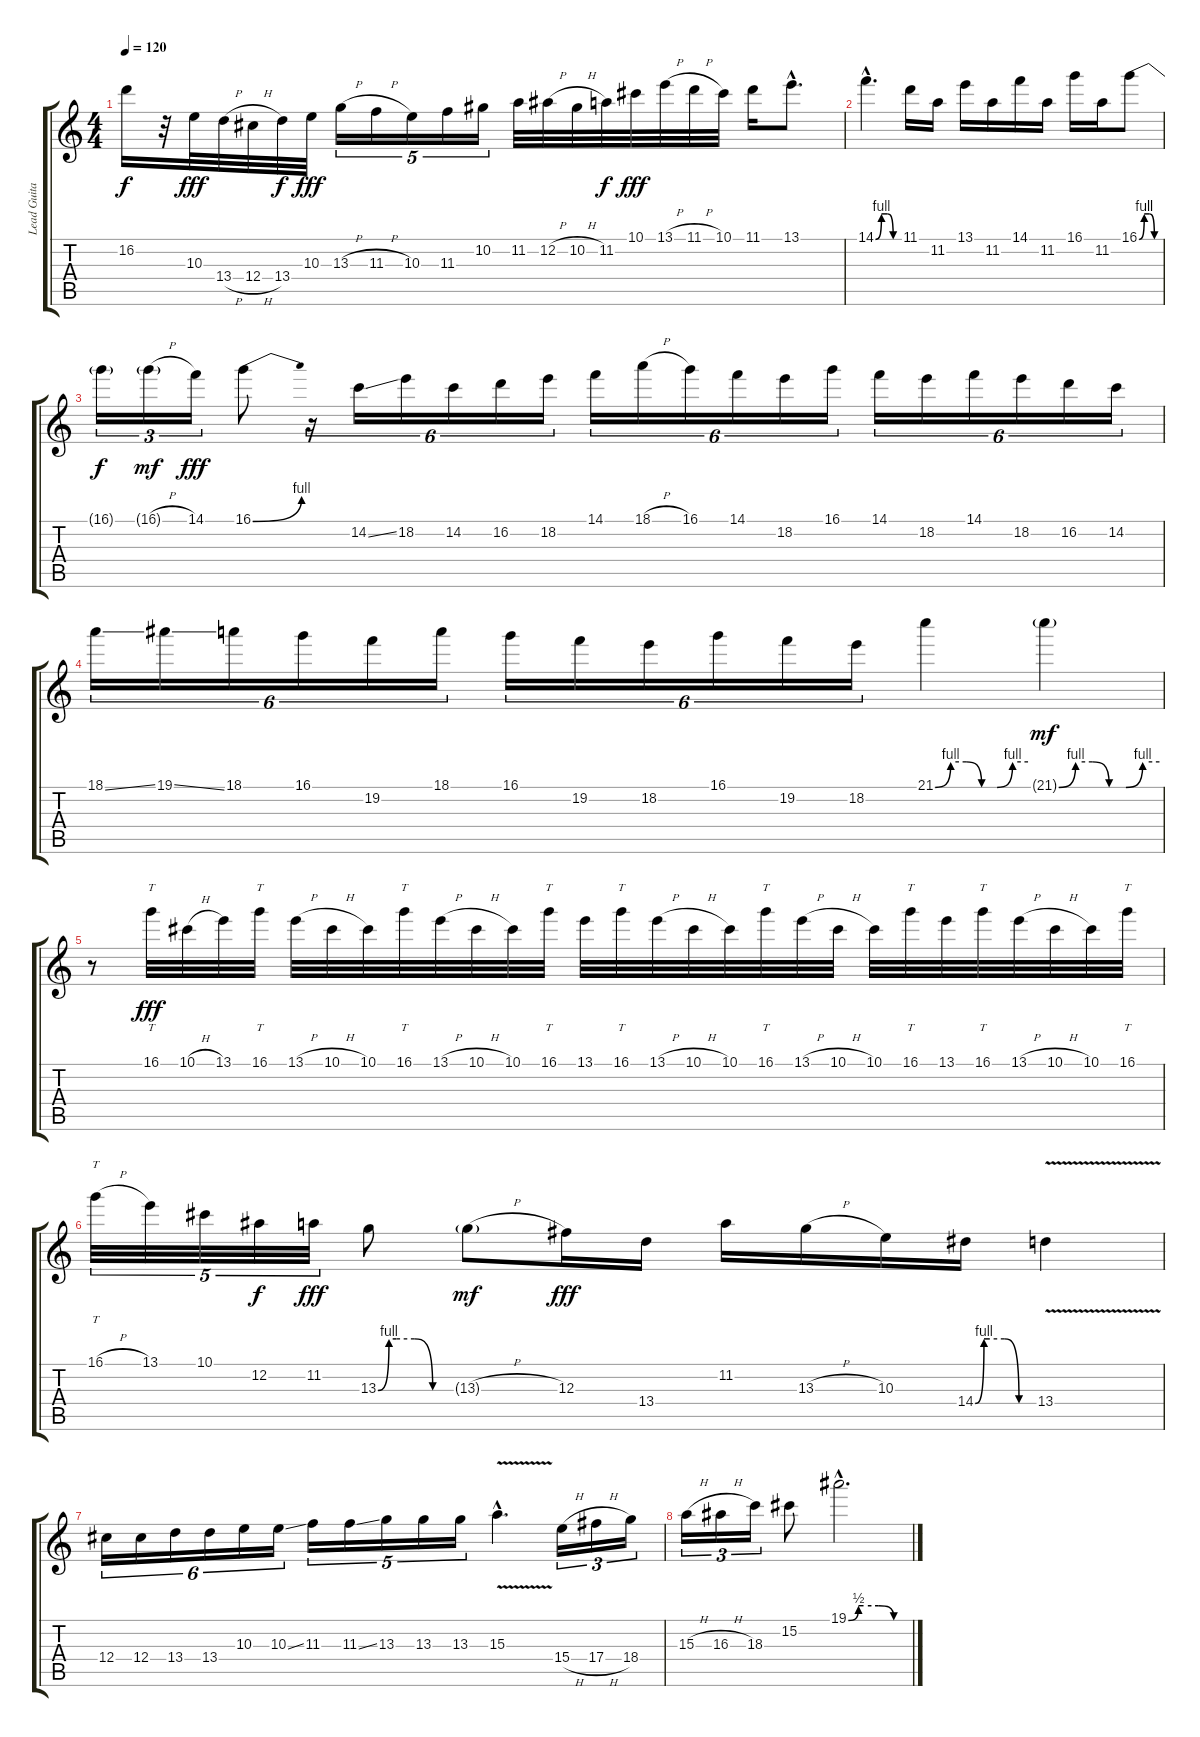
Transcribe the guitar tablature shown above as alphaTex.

\track ("Lead Guitar" "Lead Guita") {instrument distortionguitar}
\staff {score tabs}
\tuning (Eb4 Bb3 Gb3 Db3 Ab2 Eb2) {hide}
\ts (4 4)
\tempo 120
\clef g2
\ks c
16.2{t}.16{dy f} r.32 10.3.32{dy fff} 13.4{h}.32 12.4{h}.32 13.4.32{dy f} 10.3.32{dy fff} 13.3{h}.16{tu (5 4)} 11.3{h}.16{tu (5 4)} 10.3.16{tu (5 4)} 11.3.16{tu (5 4)} 10.2.16{tu (5 4)} 11.2.32 12.2{h}.32 10.2{h}.32 11.2.32{dy f} 10.1.32{dy fff} 13.1{h}.32 11.1{h}.32 10.1.32 11.1.16 13.1{hac}.8{d} |
14.1{be (custom 0 0 15 4 30 4 45 0 60 0) hac}.4{d} 11.1.16 11.2.16 13.1.16 11.2.16 14.1.16 11.2.16 16.1.16 11.2.16 16.1{be (custom 0 0 15 4 30 4 45 0 60 0)}.8 |
16.1{t}.16{tu (3 2) dy f} 16.1{h g}.16{tu (3 2) dy mf} 14.1.16{tu (3 2) dy fff} 16.1{be (bend 0 0 60 4)}.8 r.16{tu (6 4)} 14.2{ss}.16{tu (6 4)} 18.2.16{tu (6 4)} 14.2.16{tu (6 4)} 16.2.16{tu (6 4)} 18.2.16{tu (6 4)} 14.1.16{tu (6 4)} 18.1{h}.16{tu (6 4)} 16.1.16{tu (6 4)} 14.1.16{tu (6 4)} 18.2.16{tu (6 4)} 16.1.16{tu (6 4)} 14.1.16{tu (6 4)} 18.2.16{tu (6 4)} 14.1.16{tu (6 4)} 18.2.16{tu (6 4)} 16.2.16{tu (6 4)} 14.2.16{tu (6 4)} |
18.1{ss}.16{tu (6 4)} 19.1{ss}.16{tu (6 4)} 18.1.16{tu (6 4)} 16.1.16{tu (6 4)} 19.2.16{tu (6 4)} 18.1.16{tu (6 4)} 16.1.16{tu (6 4)} 19.2.16{tu (6 4)} 18.2.16{tu (6 4)} 16.1.16{tu (6 4)} 19.2.16{tu (6 4)} 18.2.16{tu (6 4)} 21.1{be (custom 0 0 10 4 20 4 30 0 40 0 50 4 60 4)}.4 21.1{be (custom 0 0 10 4 20 4 30 0 40 0 50 4 60 4) g}.4{dy mf} |
r.8 16.1.32{tt dy fff} 10.1{h}.32 13.1.32 16.1.32{tt} 13.1{h}.32 10.1{h}.32 10.1.32 16.1.32{tt} 13.1{h}.32 10.1{h}.32 10.1.32 16.1.32{tt} 13.1.32 16.1.32{tt} 13.1{h}.32 10.1{h}.32 10.1.32 16.1.32{tt} 13.1{h}.32 10.1{h}.32 10.1.32 16.1.32{tt} 13.1.32 16.1.32{tt} 13.1{h}.32 10.1{h}.32 10.1.32 16.1.32{tt} |
16.1{h}.32{tt tu (5 4)} 13.1.32{tu (5 4)} 10.1.32{tu (5 4)} 12.2.32{tu (5 4) dy f} 11.2.32{tu (5 4) dy fff} 13.3{be (custom 0 0 9 4 15 4 30 4 45 0 60 0)}.8 13.3{h g}.8{dy mf} 12.3.16{dy fff} 13.4.16 11.2.16 13.3{h}.16 10.3.16 14.4{be (custom 0 0 9 4 15 4 30 4 45 0 60 0)}.16 13.4{v}.4 |
12.4.16{tu (6 4)} 12.4.16{tu (6 4)} 13.4.16{tu (6 4)} 13.4.16{tu (6 4)} 10.3.16{tu (6 4)} 10.3{ss}.16{tu (6 4)} 11.3.16{tu (5 4)} 11.3{ss}.16{tu (5 4)} 13.3.16{tu (5 4)} 13.3.16{tu (5 4)} 13.3.16{tu (5 4)} 15.3{v hac}.4{d} 15.4{h}.16{tu (3 2)} 17.4{h}.16{tu (3 2)} 18.4.16{tu (3 2)} |
15.3{h}.16{tu (3 2)} 16.3{h}.16{tu (3 2)} 18.3.16{tu (3 2)} 15.2.8 19.1{be (custom 0 0 10 2 15 2 30 2 45 0 60 0) hac}.2{d}
